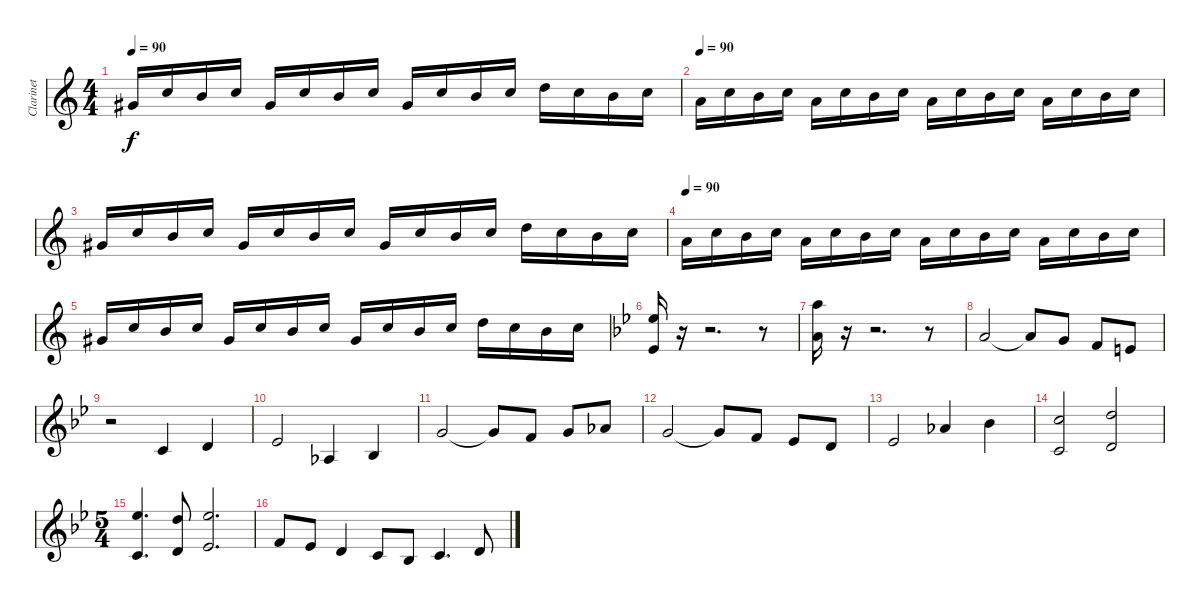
\track ("Clarinet" "Clarinet") {instrument clarinet}
\staff {score}
\tuning (D5 A4 F4 C4 G3 D3) {hide}
\ts (4 4)
\tempo 90
\clef g2
\ks aminor
8.4.16{dy f} 12.4.16 11.4.16 12.4.16 8.4.16 12.4.16 11.4.16 12.4.16 8.4.16 12.4.16 11.4.16 12.4.16 14.4.16 12.4.16 11.4.16 12.4.16 |
\tempo 90
9.4.16 12.4.16 11.4.16 12.4.16 9.4.16 12.4.16 11.4.16 12.4.16 9.4.16 12.4.16 11.4.16 12.4.16 9.4.16 12.4.16 11.4.16 12.4.16 |
8.4.16 12.4.16 11.4.16 12.4.16 8.4.16 12.4.16 11.4.16 12.4.16 8.4.16 12.4.16 11.4.16 12.4.16 14.4.16 12.4.16 11.4.16 12.4.16 |
\tempo 90
9.4.16 12.4.16 11.4.16 12.4.16 9.4.16 12.4.16 11.4.16 12.4.16 9.4.16 12.4.16 11.4.16 12.4.16 9.4.16 12.4.16 11.4.16 12.4.16 |
8.4.16 12.4.16 11.4.16 12.4.16 8.4.16 12.4.16 11.4.16 12.4.16 8.4.16 12.4.16 11.4.16 12.4.16 14.4.16 12.4.16 11.4.16 12.4.16 |
\ks gminor
(6.2 3.4).16 r.16 r.2{d} r.8 |
(7.1 4.3).16 r.16 r.2{d} r.8 |
4.3.2 4.3{t}.8 2.3.8 0.3.8 4.4.8 |
r.2 0.4.4 2.4.4 |
3.4.2 1.5.4 3.5.4 |
2.3.2 2.3{t}.8 0.3.8 2.3.8 3.3.8 |
2.3.2 2.3{t}.8 0.3.8 3.4.8 2.4.8 |
3.4.2 3.3.4 5.3.4 |
(7.3 5.5).2 (9.3 7.5).2 |
\ts (5 4)
(6.2 5.5).4{d} (5.2 7.5).8 (6.2 8.5).2{d} |
5.4.8 3.4.8 2.4.4 5.5.8 3.5.8 5.5.4{d} 2.4.8
